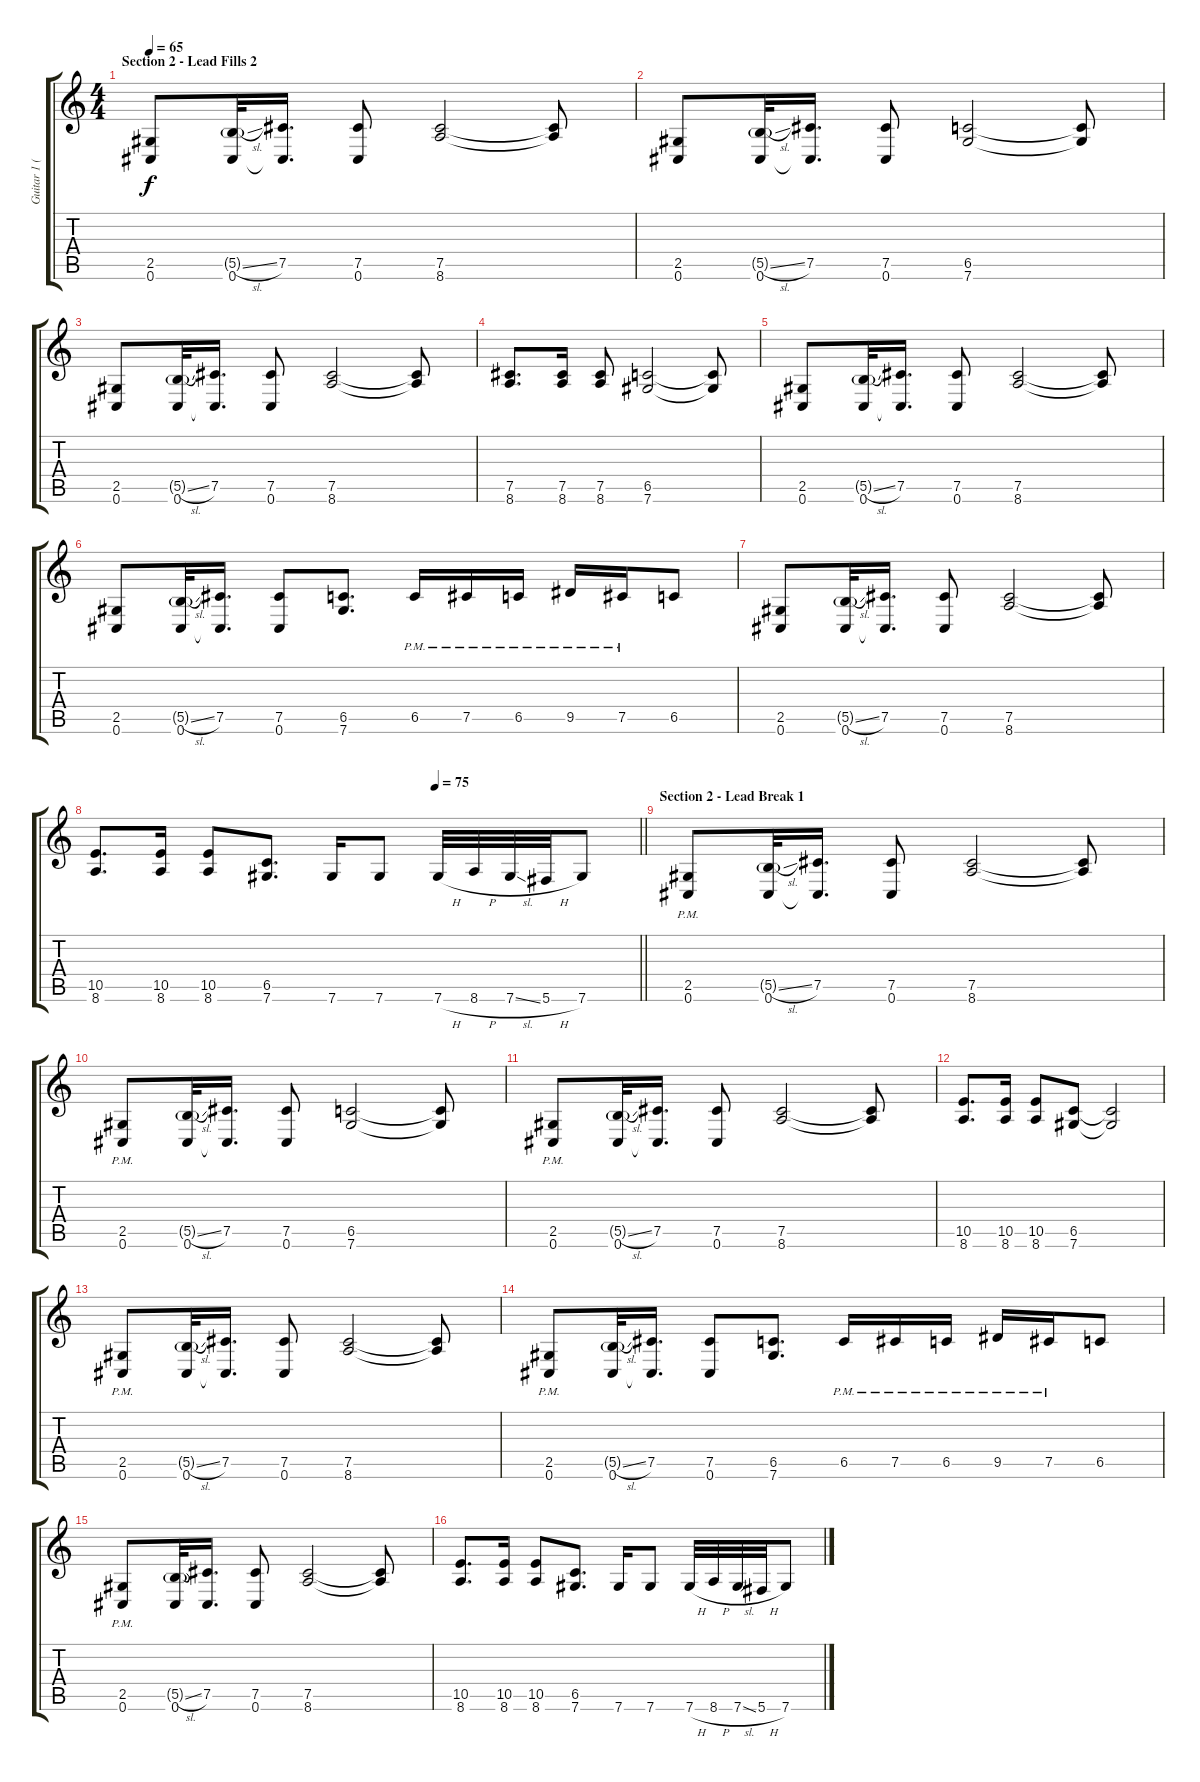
\track ("Guitar 1 (Distortion)" "Guitar 1 (") {instrument distortionguitar}
\staff {score tabs}
\tuning (Db4 Ab3 E3 B2 Gb2 Db2) {hide}
\ts (4 4)
\section ("" "Section 2 - Lead Fills 2")
\tempo 65
\clef g2
\ks c
(2.5 0.6).8{dy f} (5.5{sl g} 0.6).32 (7.5 0.6{t}).16{d} (7.5 0.6).8 (7.5 8.6).2 (7.5{t} 8.6{t}).8 |
(2.5 0.6).8 (5.5{sl g} 0.6).32 (7.5 0.6{t}).16{d} (7.5 0.6).8 (6.5 7.6).2 (6.5{t} 7.6{t}).8 |
(2.5 0.6).8 (5.5{sl g} 0.6).32 (7.5 0.6{t}).16{d} (7.5 0.6).8 (7.5 8.6).2 (7.5{t} 8.6{t}).8 |
(7.5 8.6).8{d} (7.5 8.6).16 (7.5 8.6).8 (6.5 7.6).2 (6.5{t} 7.6{t}).8 |
(2.5 0.6).8 (5.5{sl g} 0.6).32 (7.5 0.6{t}).16{d} (7.5 0.6).8 (7.5 8.6).2 (7.5{t} 8.6{t}).8 |
(2.5 0.6).8 (5.5{sl g} 0.6).32 (7.5 0.6{t}).16{d} (7.5 0.6).8 (6.5 7.6).8{d} 6.5{pm}.16 7.5{pm}.16 6.5{pm}.16 9.5{pm}.16 7.5{pm}.16 6.5.8 |
(2.5 0.6).8 (5.5{sl g} 0.6).32 (7.5 0.6{t}).16{d} (7.5 0.6).8 (7.5 8.6).2 (7.5{t} 8.6{t}).8 |
\tempo (75 0.625)
\barLineRight lightlight
(10.5 8.6).8{d} (10.5 8.6).16 (10.5 8.6).8 (6.5 7.6).8{d} 7.6.16 7.6.8 7.6{h}.32 8.6{h}.32 7.6{sl}.32 5.6{h}.32 7.6.8 |
\section ("" "Section 2 - Lead Break 1")
(2.5{pm} 0.6{pm}).8 (5.5{sl g} 0.6).32 (7.5 0.6{t}).16{d} (7.5 0.6).8 (7.5 8.6).2 (7.5{t} 8.6{t}).8 |
(2.5{pm} 0.6{pm}).8 (5.5{sl g} 0.6).32 (7.5 0.6{t}).16{d} (7.5 0.6).8 (6.5 7.6).2 (6.5{t} 7.6{t}).8 |
(2.5{pm} 0.6{pm}).8 (5.5{sl g} 0.6).32 (7.5 0.6{t}).16{d} (7.5 0.6).8 (7.5 8.6).2 (7.5{t} 8.6{t}).8 |
(10.5 8.6).8{d} (10.5 8.6).16 (10.5 8.6).8 (6.5 7.6).8 (6.5{t} 7.6{t}).2 |
(2.5{pm} 0.6{pm}).8 (5.5{sl g} 0.6).32 (7.5 0.6{t}).16{d} (7.5 0.6).8 (7.5 8.6).2 (7.5{t} 8.6{t}).8 |
(2.5{pm} 0.6{pm}).8 (5.5{sl g} 0.6).32 (7.5 0.6{t}).16{d} (7.5 0.6).8 (6.5 7.6).8{d} 6.5{pm}.16 7.5{pm}.16 6.5{pm}.16 9.5{pm}.16 7.5{pm}.16 6.5.8 |
(2.5{pm} 0.6{pm}).8 (5.5{sl g} 0.6).32 (7.5 0.6{t}).16{d} (7.5 0.6).8 (7.5 8.6).2 (7.5{t} 8.6{t}).8 |
(10.5 8.6).8{d} (10.5 8.6).16 (10.5 8.6).8 (6.5 7.6).8{d} 7.6.16 7.6.8 7.6{h}.32 8.6{h}.32 7.6{sl}.32 5.6{h}.32 7.6.8
